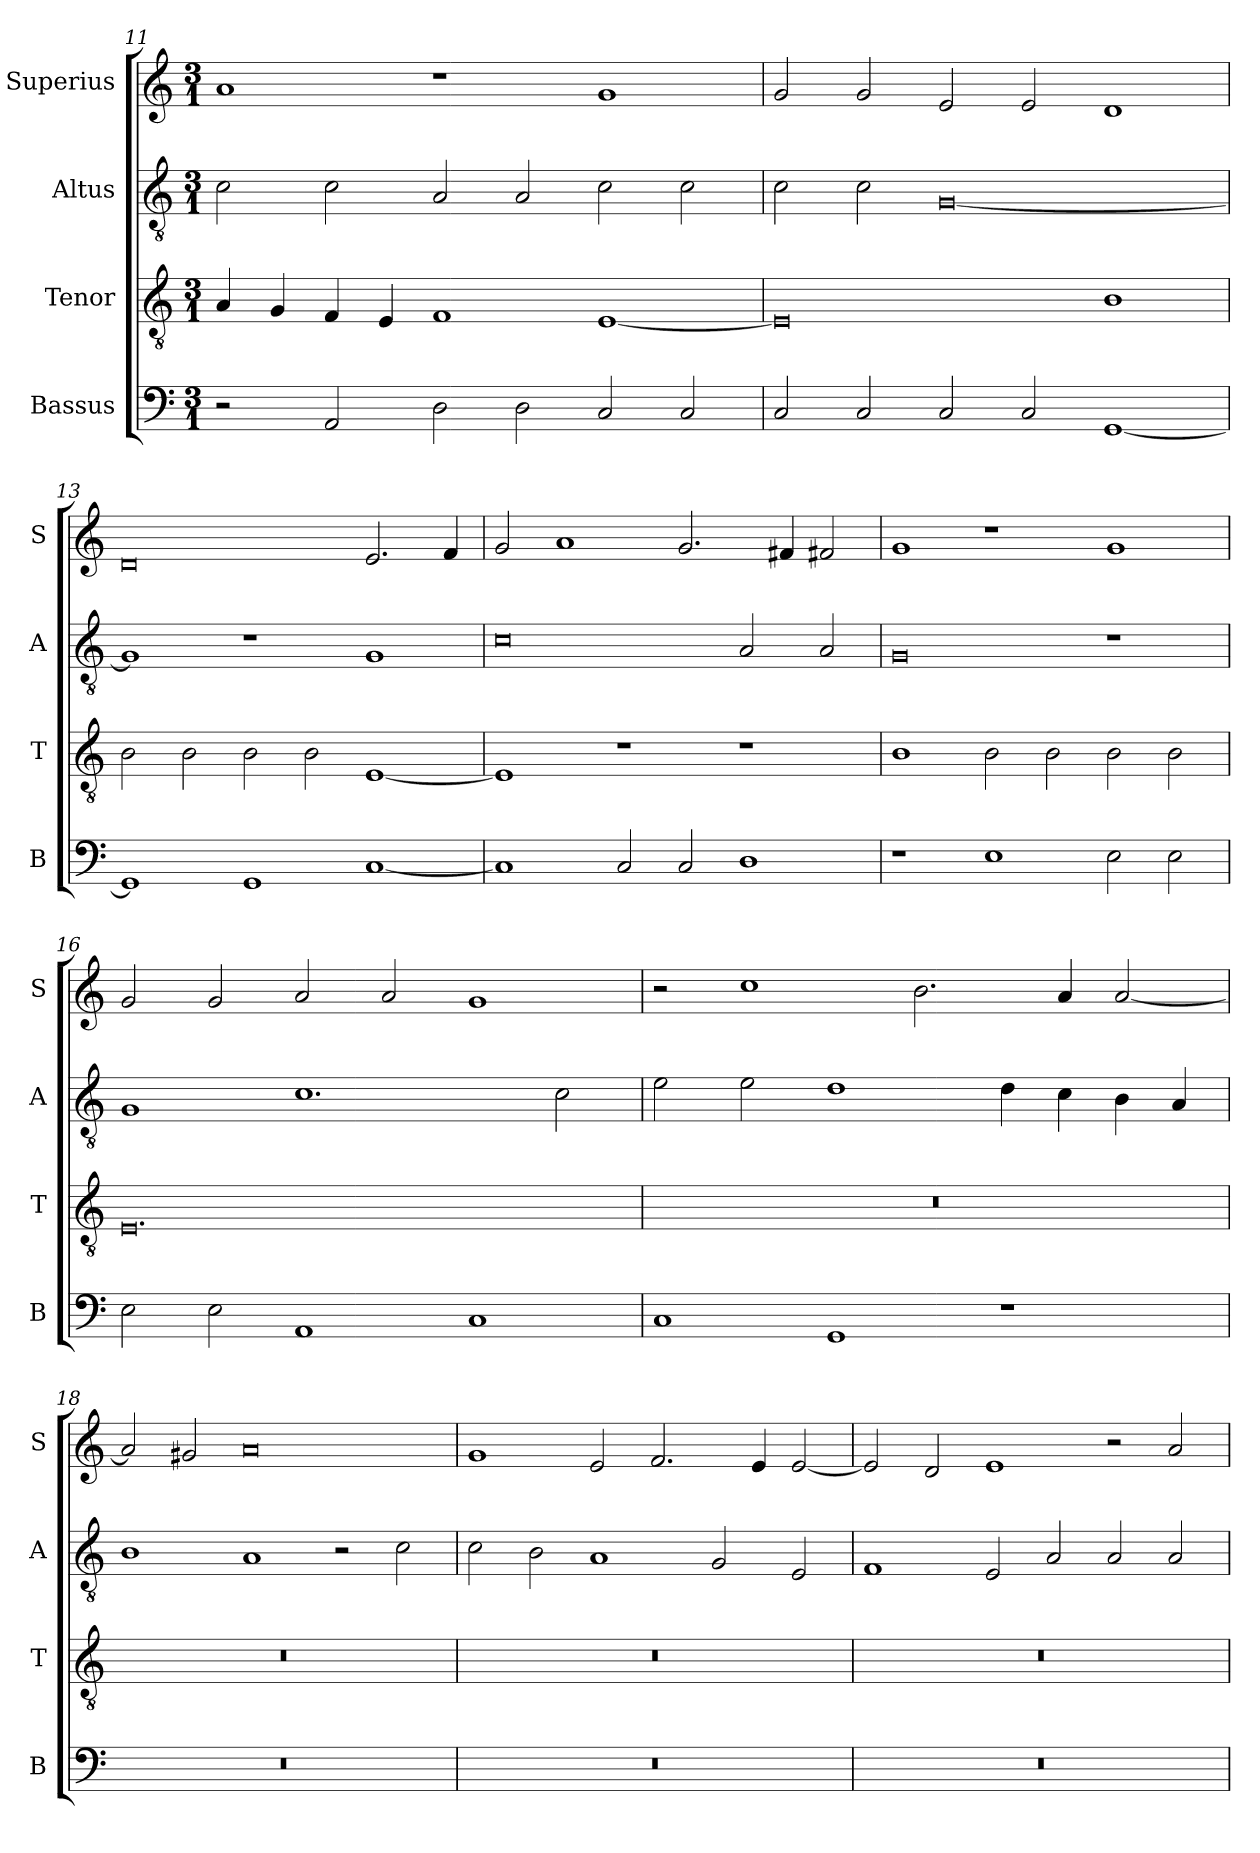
**kern	**kern	**kern	**kern
*part4	*part3	*part2	*part1
*staff4	*staff3	*staff2	*staff1
*I"Bassus	*I"Tenor	*I"Altus	*I"Superius
*I'B	*I'T	*I'A	*I'S
*clefF4	*clefGv2	*clefGv2	*clefG2
*k[]	*k[]	*k[]	*k[]
*M3/1	*M3/1	*M3/1	*M3/1
=11	=11	=11	=11
2r	4A/	2c\	1a
.	4G/	.	.
2AA/	4F/	2c\	.
.	4E/	.	.
2D\	1F	2A/	1r
2D\	.	2A/	.
2C/	[1E	2c\	1g
2C/	.	2c\	.
=12	=12	=12	=12
2C/	0E]	2c\	2g/
2C/	.	2c\	2g/
2C/	.	[0G	2e/
2C/	.	.	2e/
[1GG	1B	.	1d
=13	=13	=13	=13
1GG]	2B\	1G]	0d
.	2B\	.	.
1GG	2B\	1r	.
.	2B\	.	.
[1C	[1E	1G	2.e/
.	.	.	4f/
=14	=14	=14	=14
1C]	1E]	0c	2g/
.	.	.	1a
2C/	1r	.	.
2C/	.	.	2.g/
1D	1r	2A/	.
.	.	.	4f#X/
.	.	2A/	2f#X/
=15	=15	=15	=15
1r	1B	0G	1g
1E	2B\	.	1r
.	2B\	.	.
2E\	2B\	1r	1g
2E\	2B\	.	.
=16	=16	=16	=16
2E\	0.E	1G	2g/
2E\	.	.	2g/
1AA	.	1.c	2a/
.	.	.	2a/
1C	.	.	1g
.	.	2c\	.
=17	=17	=17	=17
1C	0.r	2e\	2r
.	.	2e\	1cc
1GG	.	1d	.
.	.	.	2.b\
1r	.	4d\	.
.	.	4c\	4a/
.	.	4B\	[2a/
.	.	4A/	.
=18	=18	=18	=18
0.r	0.r	1B	2a/]
.	.	.	2g#X/
.	.	1A	0a
.	.	2r	.
.	.	2c\	.
=19	=19	=19	=19
0.r	0.r	2c\	1g
.	.	2B\	.
.	.	1A	2e/
.	.	.	2.f/
.	.	2G/	.
.	.	.	4e/
.	.	2E/	[2e/
=20	=20	=20	=20
0.r	0.r	1F	2e/]
.	.	.	2d/
.	.	2E/	1e
.	.	2A/	.
.	.	2A/	2r
.	.	2A/	2a/
=	=	=	=
*-	*-	*-	*-
